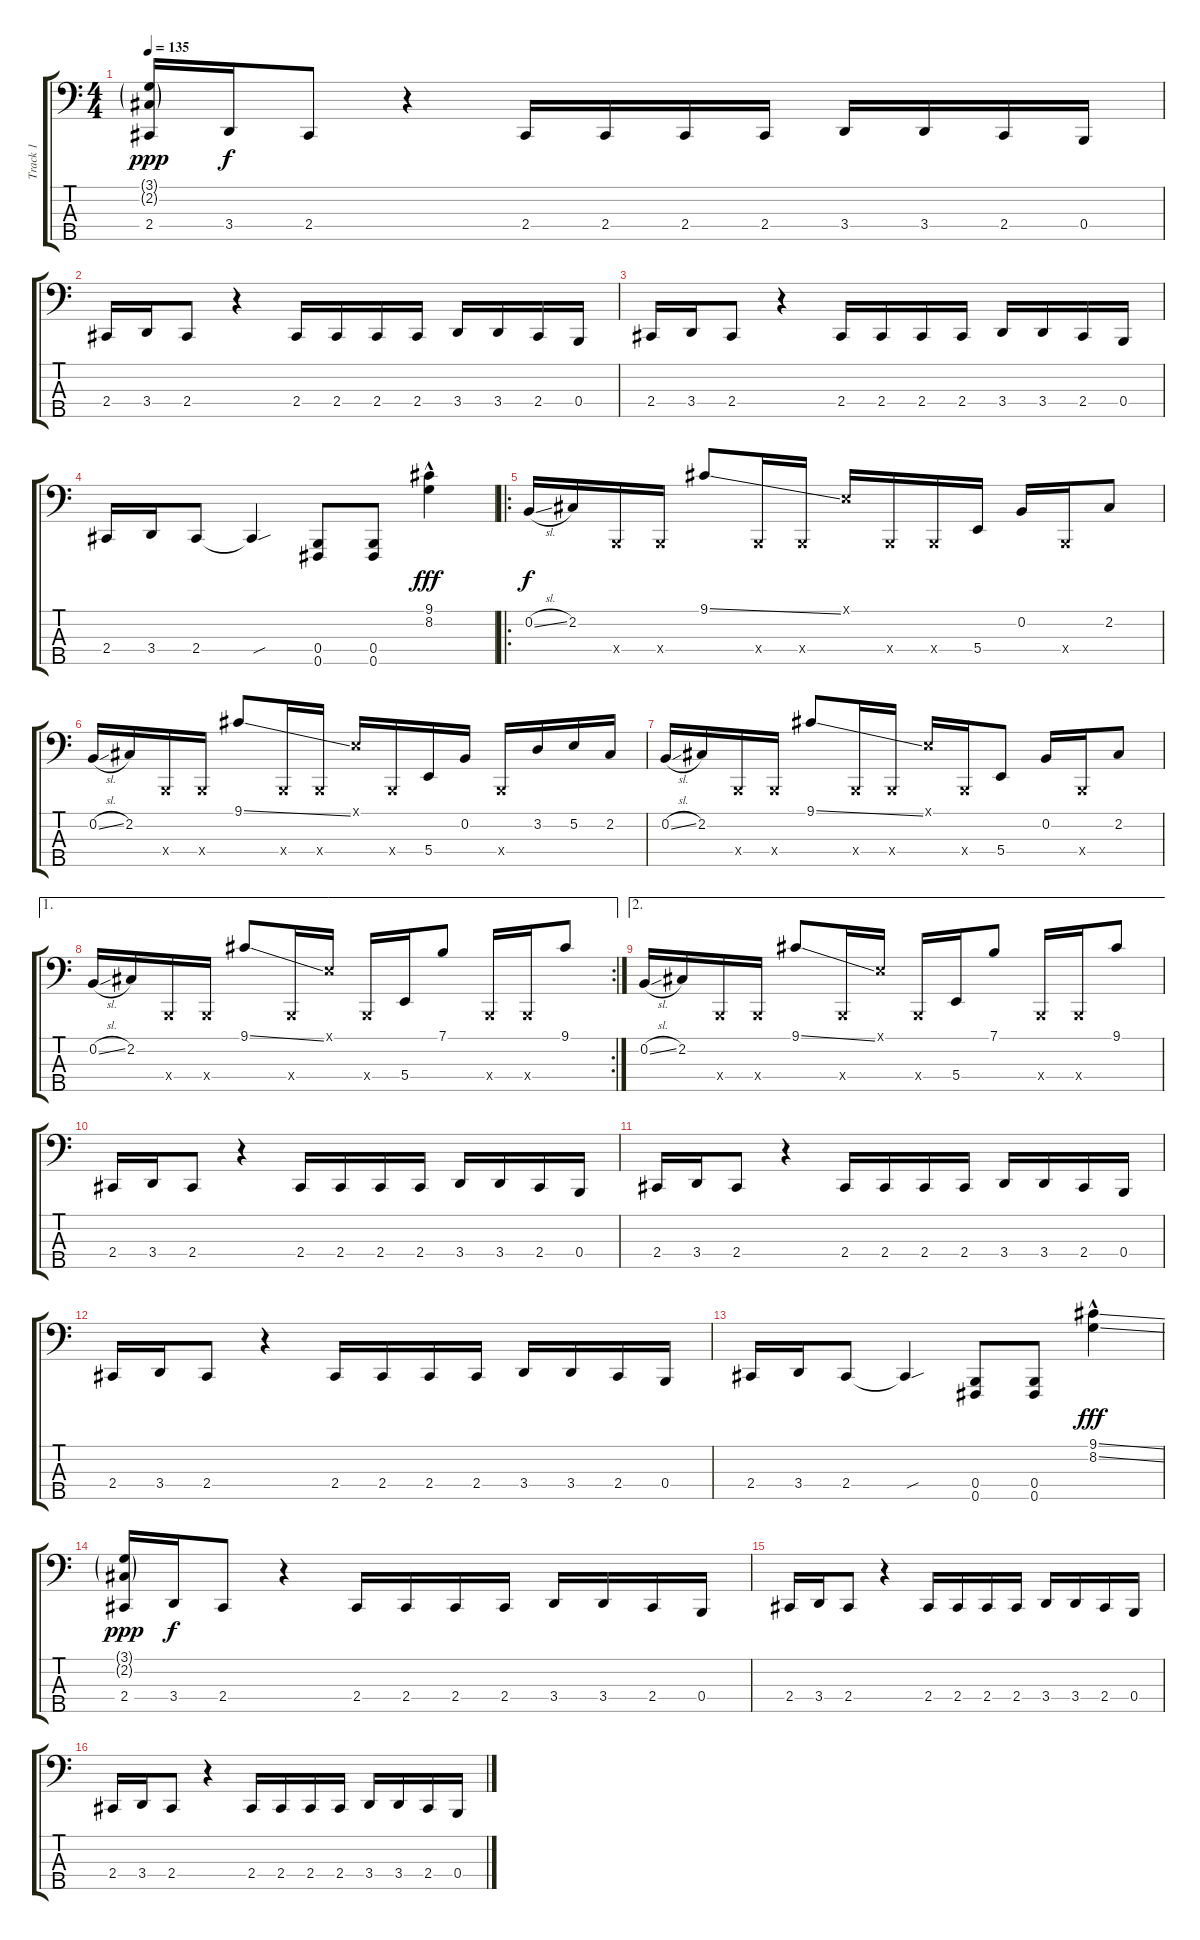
\track ("Track 1" "Track 1") {instrument slapbass1}
\staff {score tabs}
\tuning (E2 B1 Gb1 B0 Gb0) {hide}
\ts (4 4)
\tempo 135
\clef f4
\ks c
(3.1{g} 2.2{g} 2.4).16{dy ppp} 3.4.16{dy f} 2.4.8 r.4 2.4.16 2.4.16 2.4.16 2.4.16 3.4.16 3.4.16 2.4.16 0.4.16 |
2.4.16 3.4.16 2.4.8 r.4 2.4.16 2.4.16 2.4.16 2.4.16 3.4.16 3.4.16 2.4.16 0.4.16 |
2.4.16 3.4.16 2.4.8 r.4 2.4.16 2.4.16 2.4.16 2.4.16 3.4.16 3.4.16 2.4.16 0.4.16 |
2.4.16 3.4.16 2.4.8 2.4{sou t}.4 (0.4 0.5).8 (0.4 0.5).8 (9.1{hac} 8.2{hac}).4{dy fff} |
\ro
0.2{sl}.16{dy f} 2.2.16 0.4{x}.16 0.4{x}.16 9.1{ss}.8 0.4{x}.16 0.4{x}.16 0.1{x}.16 0.4{x}.16 0.4{x}.16 5.4.16 0.2.16 0.4{x}.16 2.2.8 |
0.2{sl}.16 2.2.16 0.4{x}.16 0.4{x}.16 9.1{ss}.8 0.4{x}.16 0.4{x}.16 0.1{x}.16 0.4{x}.16 5.4.16 0.2.16 0.4{x}.16 3.2.16 5.2.16 2.2.16 |
0.2{sl}.16 2.2.16 0.4{x}.16 0.4{x}.16 9.1{ss}.8 0.4{x}.16 0.4{x}.16 0.1{x}.16 0.4{x}.16 5.4.8 0.2.16 0.4{x}.16 2.2.8 |
\ae 1
\rc 2
0.2{sl}.16 2.2.16 0.4{x}.16 0.4{x}.16 9.1{ss}.8 0.4{x}.16 0.1{x}.16 0.4{x}.16 5.4.16 7.1.8 0.4{x}.16 0.4{x}.16 9.1.8 |
\ae 2
0.2{sl}.16 2.2.16 0.4{x}.16 0.4{x}.16 9.1{ss}.8 0.4{x}.16 0.1{x}.16 0.4{x}.16 5.4.16 7.1.8 0.4{x}.16 0.4{x}.16 9.1.8 |
2.4.16 3.4.16 2.4.8 r.4 2.4.16 2.4.16 2.4.16 2.4.16 3.4.16 3.4.16 2.4.16 0.4.16 |
2.4.16 3.4.16 2.4.8 r.4 2.4.16 2.4.16 2.4.16 2.4.16 3.4.16 3.4.16 2.4.16 0.4.16 |
2.4.16 3.4.16 2.4.8 r.4 2.4.16 2.4.16 2.4.16 2.4.16 3.4.16 3.4.16 2.4.16 0.4.16 |
2.4.16 3.4.16 2.4.8 2.4{sou t}.4 (0.4 0.5).8 (0.4 0.5).8 (9.1{ss hac} 8.2{ss hac}).4{dy fff} |
(3.1{g} 2.2{g} 2.4).16{dy ppp} 3.4.16{dy f} 2.4.8 r.4 2.4.16 2.4.16 2.4.16 2.4.16 3.4.16 3.4.16 2.4.16 0.4.16 |
2.4.16 3.4.16 2.4.8 r.4 2.4.16 2.4.16 2.4.16 2.4.16 3.4.16 3.4.16 2.4.16 0.4.16 |
2.4.16 3.4.16 2.4.8 r.4 2.4.16 2.4.16 2.4.16 2.4.16 3.4.16 3.4.16 2.4.16 0.4.16
